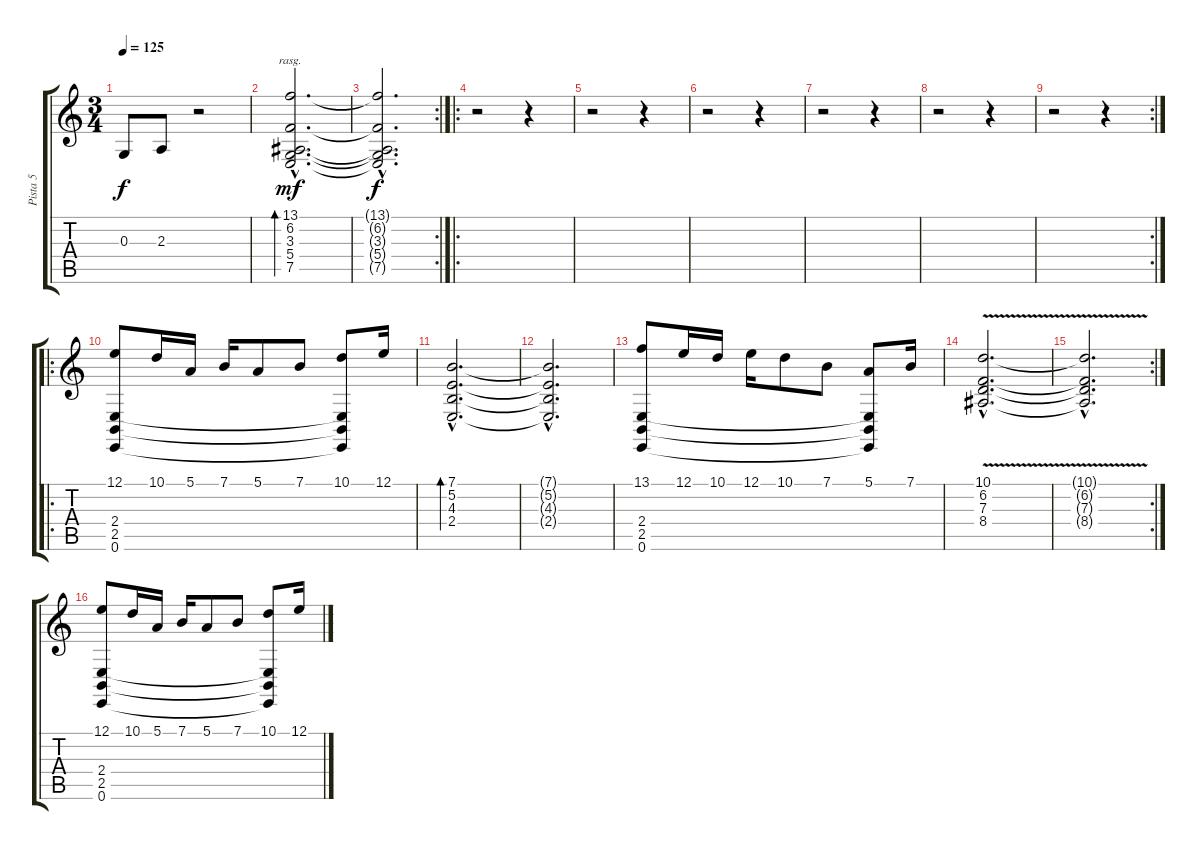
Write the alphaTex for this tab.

\track ("Pista 5" "Pista 5") {instrument brasssection}
\staff {score tabs}
\tuning (E4 B3 G3 D3 A2 E2) {hide}
\ts (3 4)
\tempo 125
\clef g2
\ks c
0.3.8{dy f} 2.3.8 r.2 |
(13.1{hac} 6.2{hac} 3.3{hac} 5.4{hac} 7.5{hac}).2{d bd 480 rasg ii dy mf balance 16} |
\rc 2
(13.1{hac t} 6.2{hac t} 3.3{hac t} 5.4{hac t} 7.5{hac t}).2{d dy f} |
\ro
r.2 r.4 |
r.2 r.4 |
r.2 r.4 |
r.2 r.4 |
r.2 r.4 |
\rc 2
r.2 r.4 |
\ro
(12.1 2.4 2.5 0.6).8 10.1.16 5.1.16 7.1.16 5.1.8 7.1.8 (10.1 2.4{t} 2.5{t} 0.6{t}).8 12.1.16 |
(7.1{hac} 5.2{hac} 4.3{hac} 2.4{hac}).2{d bd 120} |
(7.1{hac t} 5.2{hac t} 4.3{hac t} 2.4{hac t}).2{d} |
(13.1 2.4 2.5 0.6).8 12.1.16 10.1.16 12.1.16 10.1.8 7.1.8 (5.1 2.4{t} 2.5{t} 0.6{t}).8 7.1.16 |
(10.1{hac} 6.2{hac} 7.3{v hac} 8.4{hac}).2{d} |
\rc 2
(10.1{hac t} 6.2{hac t} 7.3{hac t} 8.4{hac t}).2{d} |
(12.1 2.4 2.5 0.6).8 10.1.16 5.1.16 7.1.16 5.1.8 7.1.8 (10.1 2.4{t} 2.5{t} 0.6{t}).8 12.1.16
